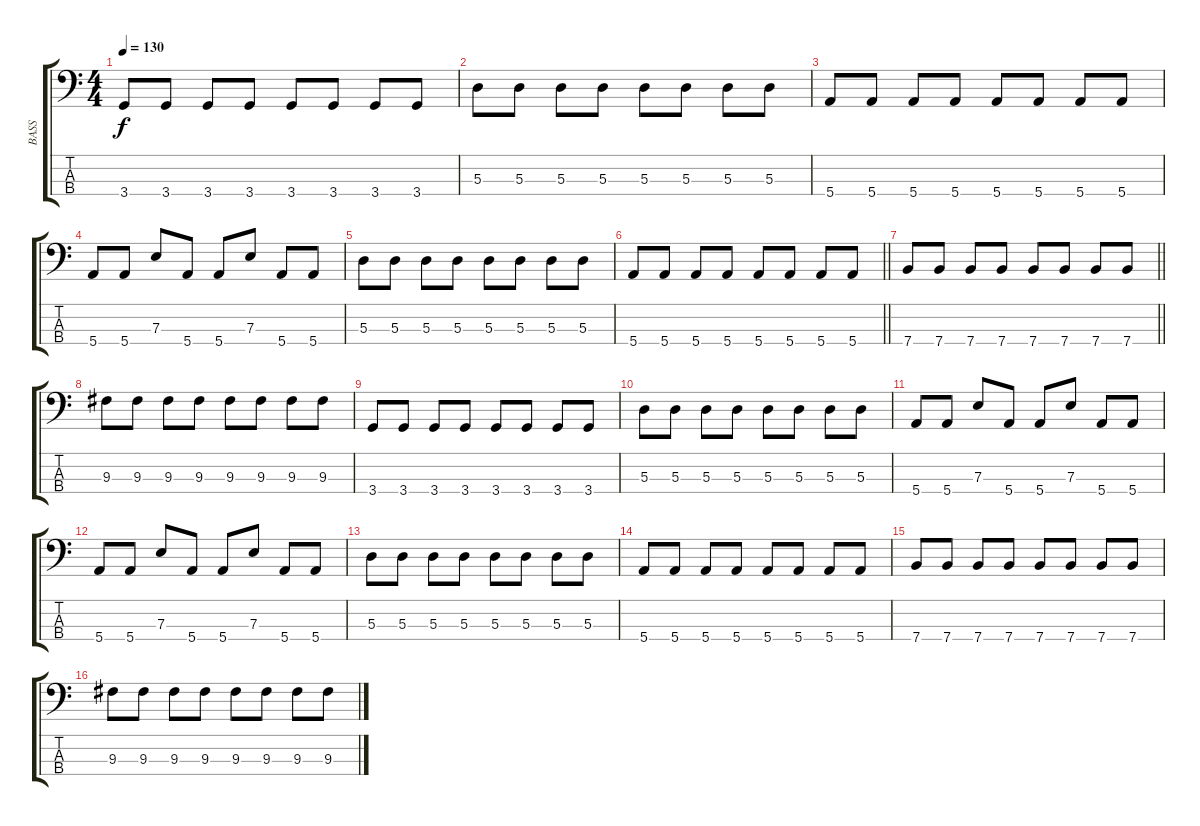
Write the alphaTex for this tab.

\track ("BASS" "BASS") {instrument electricbasspick}
\staff {score tabs}
\tuning (G2 D2 A1 E1) {hide}
\ts (4 4)
\tempo 130
\clef f4
\ks c
3.4.8{dy f} 3.4.8 3.4.8 3.4.8 3.4.8 3.4.8 3.4.8 3.4.8 |
5.3.8 5.3.8 5.3.8 5.3.8 5.3.8 5.3.8 5.3.8 5.3.8 |
5.4.8 5.4.8 5.4.8 5.4.8 5.4.8 5.4.8 5.4.8 5.4.8 |
5.4.8 5.4.8 7.3.8 5.4.8 5.4.8 7.3.8 5.4.8 5.4.8 |
5.3.8 5.3.8 5.3.8 5.3.8 5.3.8 5.3.8 5.3.8 5.3.8 |
\barLineRight lightlight
5.4.8 5.4.8 5.4.8 5.4.8 5.4.8 5.4.8 5.4.8 5.4.8 |
\section ("" "")
\barLineRight lightlight
7.4.8 7.4.8 7.4.8 7.4.8 7.4.8 7.4.8 7.4.8 7.4.8 |
\section ("" "")
9.3.8 9.3.8 9.3.8 9.3.8 9.3.8 9.3.8 9.3.8 9.3.8 |
3.4.8 3.4.8 3.4.8 3.4.8 3.4.8 3.4.8 3.4.8 3.4.8 |
5.3.8 5.3.8 5.3.8 5.3.8 5.3.8 5.3.8 5.3.8 5.3.8 |
5.4.8 5.4.8 7.3.8 5.4.8 5.4.8 7.3.8 5.4.8 5.4.8 |
5.4.8 5.4.8 7.3.8 5.4.8 5.4.8 7.3.8 5.4.8 5.4.8 |
5.3.8 5.3.8 5.3.8 5.3.8 5.3.8 5.3.8 5.3.8 5.3.8 |
5.4.8 5.4.8 5.4.8 5.4.8 5.4.8 5.4.8 5.4.8 5.4.8 |
7.4.8 7.4.8 7.4.8 7.4.8 7.4.8 7.4.8 7.4.8 7.4.8 |
9.3.8 9.3.8 9.3.8 9.3.8 9.3.8 9.3.8 9.3.8 9.3.8
